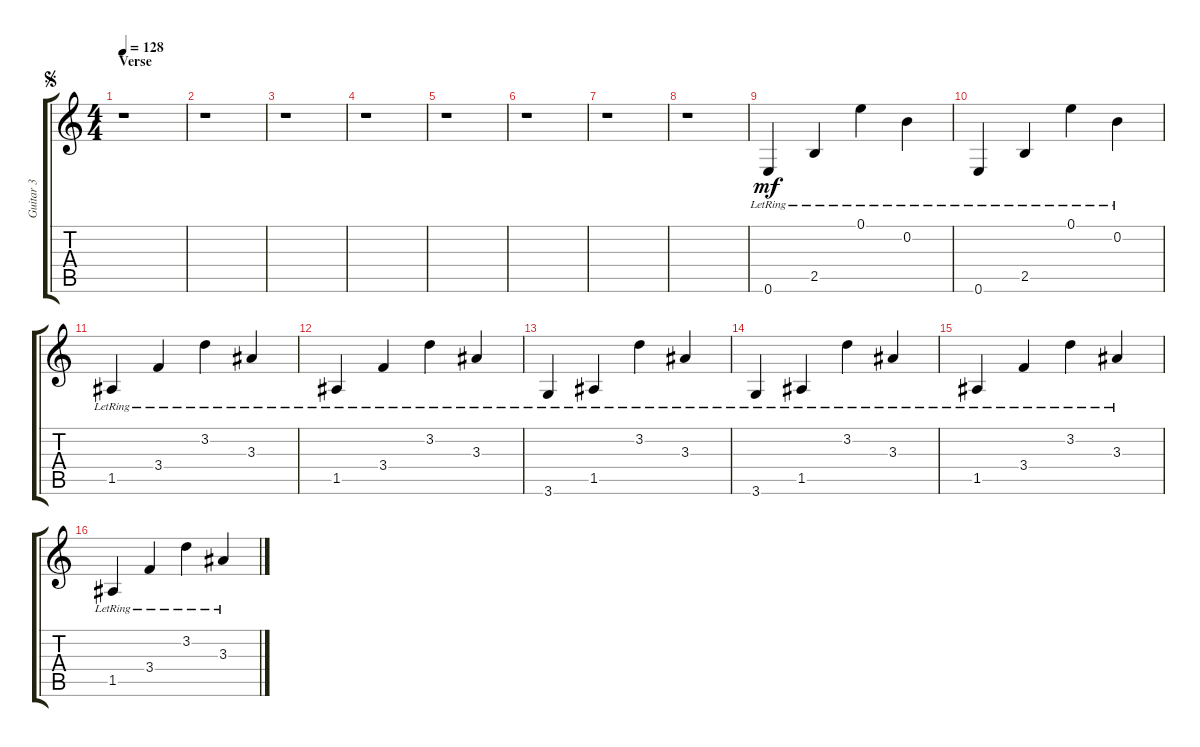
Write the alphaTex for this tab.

\track ("Guitar 3" "Guitar 3") {instrument electricguitarclean}
\staff {score tabs}
\tuning (E4 B3 G3 D3 A2 E2) {hide}
\ts (4 4)
\section ("" "Verse")
\jump segno
\tempo 128
\clef g2
\ks c
r.1{dy mf} |
r.1 |
r.1 |
r.1 |
r.1 |
r.1 |
r.1 |
r.1 |
0.6{lr}.4 2.5{lr}.4 0.1{lr}.4 0.2{lr}.4 |
0.6{lr}.4 2.5{lr}.4 0.1{lr}.4 0.2{lr}.4 |
1.5{lr}.4 3.4{lr}.4 3.2{lr}.4 3.3{lr}.4 |
1.5{lr}.4 3.4{lr}.4 3.2{lr}.4 3.3{lr}.4 |
3.6{lr}.4 1.5{lr}.4 3.2{lr}.4 3.3{lr}.4 |
3.6{lr}.4 1.5{lr}.4 3.2{lr}.4 3.3{lr}.4 |
1.5{lr}.4 3.4{lr}.4 3.2{lr}.4 3.3{lr}.4 |
1.5{lr}.4 3.4{lr}.4 3.2{lr}.4 3.3{lr}.4
